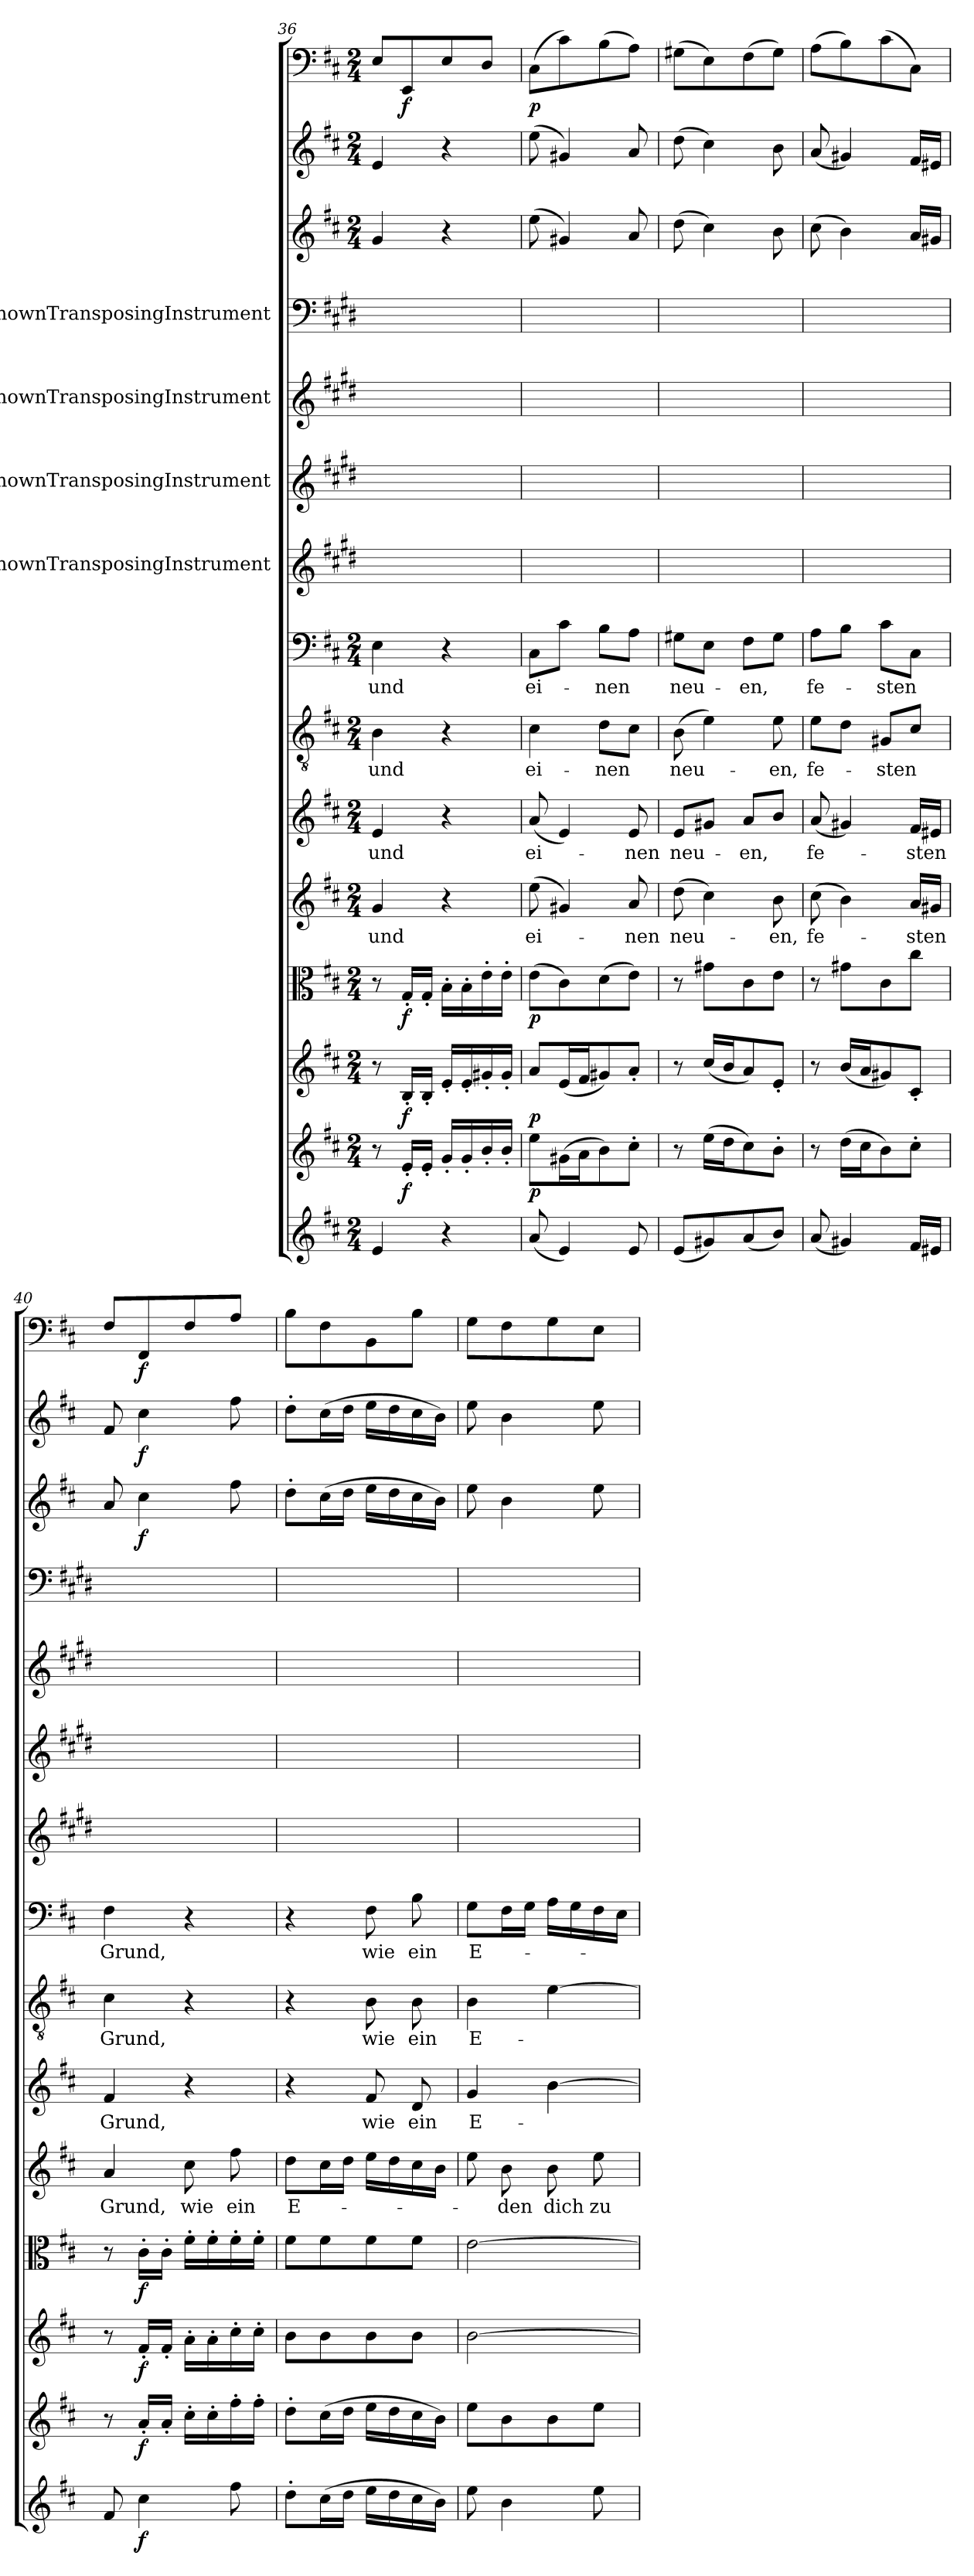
**kern	**dynam	**kern	**dynam	**kern	**dynam	**kern	**dynam	**kern	**text	**kern	**text	**kern	**text	**kern	**text	**kern	**kern	**kern	**kern	**kern	**dynam	**kern	**dynam	**kern	**dynam
*part15	*part15	*part14	*part14	*part13	*part13	*part12	*part12	*part11	*part11	*part10	*part10	*part9	*part9	*part8	*part8	*part7	*part6	*part5	*part4	*part3	*part3	*part2	*part2	*part1	*part1
*staff15	*staff15	*staff14	*staff14	*staff13	*staff13	*staff12	*staff12	*staff11	*staff11	*staff10	*staff10	*staff9	*staff9	*staff8	*staff8	*staff7	*staff6	*staff5	*staff4	*staff3	*staff3	*staff2	*staff2	*staff1	*staff1
*	*	*	*	*	*	*	*	*	*	*	*	*	*	*	*	*I"UnknownTransposingInstrument	*I"UnknownTransposingInstrument	*I"UnknownTransposingInstrument	*I"UnknownTransposingInstrument	*	*	*	*	*	*
*clefG2	*	*clefG2	*	*clefG2	*	*clefC3	*	*clefG2	*	*clefG2	*	*clefGv2	*	*clefF4	*	*clefG2	*clefG2	*clefG2	*clefF4	*clefG2	*	*clefG2	*	*clefF4	*
*	*	*	*	*	*	*	*	*	*	*	*	*	*	*	*	*ITrd1c2	*ITrd1c2	*ITrd1c2	*ITrd1c2	*	*	*	*	*	*
*k[f#c#]	*	*k[f#c#]	*	*k[f#c#]	*	*k[f#c#]	*	*k[f#c#]	*	*k[f#c#]	*	*k[f#c#]	*	*k[f#c#]	*	*k[f#c#]	*k[f#c#]	*k[f#c#]	*k[f#c#]	*k[f#c#]	*	*k[f#c#]	*	*k[f#c#]	*
*D:	*	*D:	*	*D:	*	*D:	*	*D:	*	*D:	*	*D:	*	*D:	*	*	*	*	*	*D:	*	*D:	*	*D:	*
*M2/4	*	*M2/4	*	*M2/4	*	*M2/4	*	*M2/4	*	*M2/4	*	*M2/4	*	*M2/4	*	*	*	*	*	*M2/4	*	*M2/4	*	*M2/4	*
=36	=36	=36	=36	=36	=36	=36	=36	=36	=36	=36	=36	=36	=36	=36	=36	=36	=36	=36	=36	=36	=36	=36	=36	=36	=36
4e/	.	8r	.	8r	.	8r	.	4g/	-und	4e/	-und	4B\	-und	4E\	-und	2r	2r	2r	2r	4g/	.	4e/	.	8E/L	.
.	.	16e'/LL	f	16B'/LL	f	16G'/LL	f	.	.	.	.	.	.	.	.	.	.	.	.	.	.	.	.	8EE/	f
.	.	16e'/JJ	.	16B'/JJ	.	16G'/JJ	.	.	.	.	.	.	.	.	.	.	.	.	.	.	.	.	.	.	.
4r	.	16g'/LL	.	16e'/LL	.	16B'\LL	.	4r	.	4r	.	4r	.	4r	.	.	.	.	.	4r	.	4r	.	8E/	.
.	.	16g'/	.	16e'/	.	16B'\	.	.	.	.	.	.	.	.	.	.	.	.	.	.	.	.	.	.	.
.	.	16b'/	.	16g#X'/	.	16e'\	.	.	.	.	.	.	.	.	.	.	.	.	.	.	.	.	.	8D/J	.
.	.	16b'/JJ	.	16g#'/JJ	.	16e'\JJ	.	.	.	.	.	.	.	.	.	.	.	.	.	.	.	.	.	.	.
=37	=37	=37	=37	=37	=37	=37	=37	=37	=37	=37	=37	=37	=37	=37	=37	=37	=37	=37	=37	=37	=37	=37	=37	=37	=37
(8a/	.	8ee\L	p	8a/L	p	(8e\L	p	(8ee\	ei-	(8a/	ei-	4c#\	ei-	8C#\L	ei-	2r	2r	2r	2r	(8ee\	.	(8ee\	.	(8C#\L	p
4e/)	.	(16g#X\L	.	(16e/L	.	8c#\)	.	4g#X/)	.	4e/)	.	.	.	8c#\J	.	.	.	.	.	4g#X/)	.	4g#X/)	.	8c#\)	.
.	.	16a\J	.	16f#/J	.	.	.	.	.	.	.	.	.	.	.	.	.	.	.	.	.	.	.	.	.
.	.	8b\)	.	8g#X/)	.	(8d\	.	.	.	.	.	8d\L	-nen	8B\L	-nen	.	.	.	.	.	.	.	.	(8B\	.
8e/	.	8cc#'\J	.	8a'/J	.	8e\J)	.	8a/	-nen	8e/	-nen	8c#\J	.	8A\J	.	.	.	.	.	8a/	.	8a/	.	8A\J)	.
=38	=38	=38	=38	=38	=38	=38	=38	=38	=38	=38	=38	=38	=38	=38	=38	=38	=38	=38	=38	=38	=38	=38	=38	=38	=38
(8e/L	.	8r	.	8r	.	8r	.	(8dd\	neu-	8e/L	neu-	(8B\	neu-	8G#X\L	neu-	2r	2r	2r	2r	(8dd\	.	(8dd\	.	(8G#X\L	.
8g#X/)	.	(16ee\LL	.	(16cc#/LL	.	8g#X\L	.	4cc#\)	.	8g#X/J	.	4e\)	.	8E\J	.	.	.	.	.	4cc#\)	.	4cc#\)	.	8E\)	.
.	.	16dd\J	.	16b/J	.	.	.	.	.	.	.	.	.	.	.	.	.	.	.	.	.	.	.	.	.
(8a/	.	8cc#\)	.	8a/)	.	8c#\	.	.	.	8a/L	-en,	.	.	8F#\L	-en,	.	.	.	.	.	.	.	.	(8F#\	.
8b/J)	.	8b'\J	.	8e'/J	.	8e\J	.	8b\	-en,	8b/J	.	8e\	-en,	8G#\J	.	.	.	.	.	8b\	.	8b\	.	8G#\J)	.
=39	=39	=39	=39	=39	=39	=39	=39	=39	=39	=39	=39	=39	=39	=39	=39	=39	=39	=39	=39	=39	=39	=39	=39	=39	=39
(8a/	.	8r	.	8r	.	8r	.	(8cc#\	fe-	(8a/	fe-	8e\L	fe-	8A\L	fe-	2r	2r	2r	2r	(8cc#\	.	(8a/	.	(8A\L	.
4g#X/)	.	(16dd\LL	.	(16b/LL	.	8g#X\L	.	4b\)	.	4g#X/)	.	8d\J	.	8B\J	.	.	.	.	.	4b\)	.	4g#X/)	.	8B\)	.
.	.	16cc#\J	.	16a/J	.	.	.	.	.	.	.	.	.	.	.	.	.	.	.	.	.	.	.	.	.
.	.	8b\)	.	8g#X/)	.	8c#\	.	.	.	.	.	8G#X/L	-sten	8c#\L	-sten	.	.	.	.	.	.	.	.	(8c#\	.
16f#/LL	.	8cc#'\J	.	8c#'/J	.	8cc#\J	.	16a/LL	-sten	16f#/LL	-sten	8c#/J	.	8C#\J	.	.	.	.	.	16a/LL	.	16f#/LL	.	8C#\J)	.
16e#X/JJ	.	.	.	.	.	.	.	16g#X/JJ	.	16e#X/JJ	.	.	.	.	.	.	.	.	.	16g#X/JJ	.	16e#X/JJ	.	.	.
=40	=40	=40	=40	=40	=40	=40	=40	=40	=40	=40	=40	=40	=40	=40	=40	=40	=40	=40	=40	=40	=40	=40	=40	=40	=40
8f#/	.	8r	.	8r	.	8r	.	4a/	Grund,	4f#/	Grund,	4c#\	Grund,	4F#\	Grund,	2r	2r	2r	2r	8a/	.	8f#/	.	8F#/L	.
4cc#\	f	16a'/LL	f	16f#'/LL	f	16c#'\LL	f	.	.	.	.	.	.	.	.	.	.	.	.	4cc#\	f	4cc#\	f	8FF#/	f
.	.	16a'/JJ	.	16f#'/JJ	.	16c#'\JJ	.	.	.	.	.	.	.	.	.	.	.	.	.	.	.	.	.	.	.
.	.	16cc#'\LL	.	16a'\LL	.	16f#'\LL	.	8cc#\	wie	4r	.	4r	.	4r	.	.	.	.	.	.	.	.	.	8F#/	.
.	.	16cc#'\	.	16a'\	.	16f#'\	.	.	.	.	.	.	.	.	.	.	.	.	.	.	.	.	.	.	.
8ff#\	.	16ff#'\	.	16cc#'\	.	16f#'\	.	8ff#\	ein	.	.	.	.	.	.	.	.	.	.	8ff#\	.	8ff#\	.	8A/J	.
.	.	16ff#'\JJ	.	16cc#'\JJ	.	16f#'\JJ	.	.	.	.	.	.	.	.	.	.	.	.	.	.	.	.	.	.	.
=41	=41	=41	=41	=41	=41	=41	=41	=41	=41	=41	=41	=41	=41	=41	=41	=41	=41	=41	=41	=41	=41	=41	=41	=41	=41
8dd'\L	.	8dd'\L	.	8b\L	.	8f#\L	.	8dd\L	E-	4r	.	4r	.	4r	.	2r	2r	2r	2r	8dd'\L	.	8dd'\L	.	8B\L	.
(16cc#\L	.	(16cc#\L	.	8b\	.	8f#\	.	16cc#\L	.	.	.	.	.	.	.	.	.	.	.	(16cc#\L	.	(16cc#\L	.	8F#\	.
16dd\JJ	.	16dd\JJ	.	.	.	.	.	16dd\JJ	.	.	.	.	.	.	.	.	.	.	.	16dd\JJ	.	16dd\JJ	.	.	.
16ee\LL	.	16ee\LL	.	8b\	.	8f#\	.	16ee\LL	.	8f#/	wie	8B\	wie	8F#\	wie	.	.	.	.	16ee\LL	.	16ee\LL	.	8BB\	.
16dd\	.	16dd\	.	.	.	.	.	16dd\	.	.	.	.	.	.	.	.	.	.	.	16dd\	.	16dd\	.	.	.
16cc#\	.	16cc#\	.	8b\J	.	8f#\J	.	16cc#\	.	8d/	ein	8B\	ein	8B\	ein	.	.	.	.	16cc#\	.	16cc#\	.	8B\J	.
16b\JJ)	.	16b\JJ)	.	.	.	.	.	16b\JJ	.	.	.	.	.	.	.	.	.	.	.	16b\JJ)	.	16b\JJ)	.	.	.
=42	=42	=42	=42	=42	=42	=42	=42	=42	=42	=42	=42	=42	=42	=42	=42	=42	=42	=42	=42	=42	=42	=42	=42	=42	=42
8ee\	.	8ee\L	.	[2b\	.	[2e\	.	8ee\	.	4g/	E-	4B\	E-	8G\L	E-	2r	2r	2r	2r	8ee\	.	8ee\	.	8G\L	.
4b\	.	8b\	.	.	.	.	.	8b\	-den	.	.	.	.	16F#\L	.	.	.	.	.	4b\	.	4b\	.	8F#\	.
.	.	.	.	.	.	.	.	.	.	.	.	.	.	16G\JJ	.	.	.	.	.	.	.	.	.	.	.
.	.	8b\	.	.	.	.	.	8b\	dich	[4b\	.	[4e\	.	16A\LL	.	.	.	.	.	.	.	.	.	8G\	.
.	.	.	.	.	.	.	.	.	.	.	.	.	.	16G\	.	.	.	.	.	.	.	.	.	.	.
8ee\	.	8ee\J	.	.	.	.	.	8ee\	zu	.	.	.	.	16F#\	.	.	.	.	.	8ee\	.	8ee\	.	8E\J	.
.	.	.	.	.	.	.	.	.	.	.	.	.	.	16E\JJ	.	.	.	.	.	.	.	.	.	.	.
=	=	=	=	=	=	=	=	=	=	=	=	=	=	=	=	=	=	=	=	=	=	=	=	=	=
*-	*-	*-	*-	*-	*-	*-	*-	*-	*-	*-	*-	*-	*-	*-	*-	*-	*-	*-	*-	*-	*-	*-	*-	*-	*-
